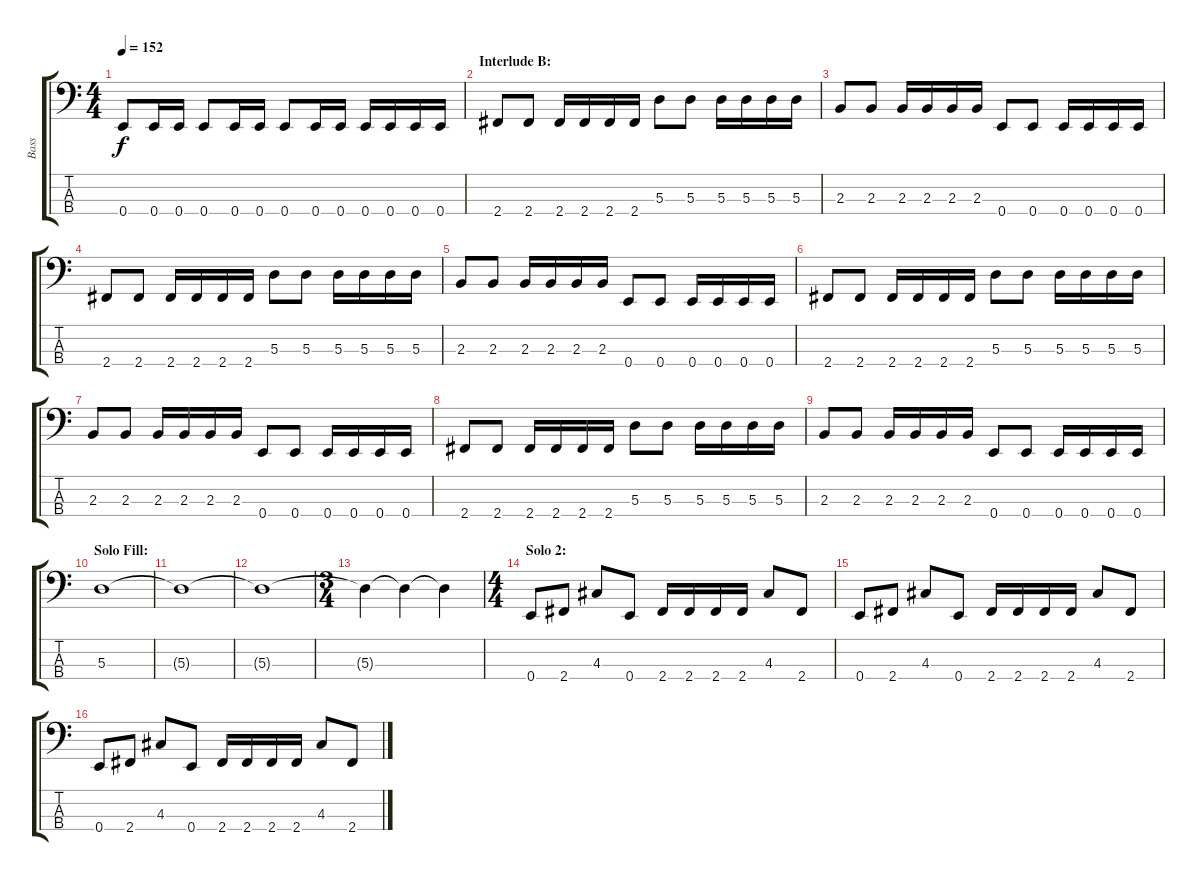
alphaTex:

\track ("Bass" "Bass") {instrument slapbass2}
\staff {score tabs}
\tuning (G2 D2 A1 E1) {hide}
\ts (4 4)
\tempo 152
\clef f4
\ks c
0.4.8{dy f} 0.4.16 0.4.16 0.4.8 0.4.16 0.4.16 0.4.8 0.4.16 0.4.16 0.4.16 0.4.16 0.4.16 0.4.16 |
\section ("" "Interlude B:")
2.4.8 2.4.8 2.4.16 2.4.16 2.4.16 2.4.16 5.3.8 5.3.8 5.3.16 5.3.16 5.3.16 5.3.16 |
2.3.8 2.3.8 2.3.16 2.3.16 2.3.16 2.3.16 0.4.8 0.4.8 0.4.16 0.4.16 0.4.16 0.4.16 |
2.4.8 2.4.8 2.4.16 2.4.16 2.4.16 2.4.16 5.3.8 5.3.8 5.3.16 5.3.16 5.3.16 5.3.16 |
2.3.8 2.3.8 2.3.16 2.3.16 2.3.16 2.3.16 0.4.8 0.4.8 0.4.16 0.4.16 0.4.16 0.4.16 |
2.4.8 2.4.8 2.4.16 2.4.16 2.4.16 2.4.16 5.3.8 5.3.8 5.3.16 5.3.16 5.3.16 5.3.16 |
2.3.8 2.3.8 2.3.16 2.3.16 2.3.16 2.3.16 0.4.8 0.4.8 0.4.16 0.4.16 0.4.16 0.4.16 |
2.4.8 2.4.8 2.4.16 2.4.16 2.4.16 2.4.16 5.3.8 5.3.8 5.3.16 5.3.16 5.3.16 5.3.16 |
2.3.8 2.3.8 2.3.16 2.3.16 2.3.16 2.3.16 0.4.8 0.4.8 0.4.16 0.4.16 0.4.16 0.4.16 |
\section ("" "Solo Fill:")
5.3.1 |
5.3{t}.1 |
5.3{t}.1 |
\ts (3 4)
5.3{t}.4 5.3{t}.4 5.3{t}.4 |
\ts (4 4)
\section ("" "Solo 2:")
0.4.8 2.4.8 4.3.8 0.4.8 2.4.16 2.4.16 2.4.16 2.4.16 4.3.8 2.4.8 |
0.4.8 2.4.8 4.3.8 0.4.8 2.4.16 2.4.16 2.4.16 2.4.16 4.3.8 2.4.8 |
0.4.8 2.4.8 4.3.8 0.4.8 2.4.16 2.4.16 2.4.16 2.4.16 4.3.8 2.4.8
